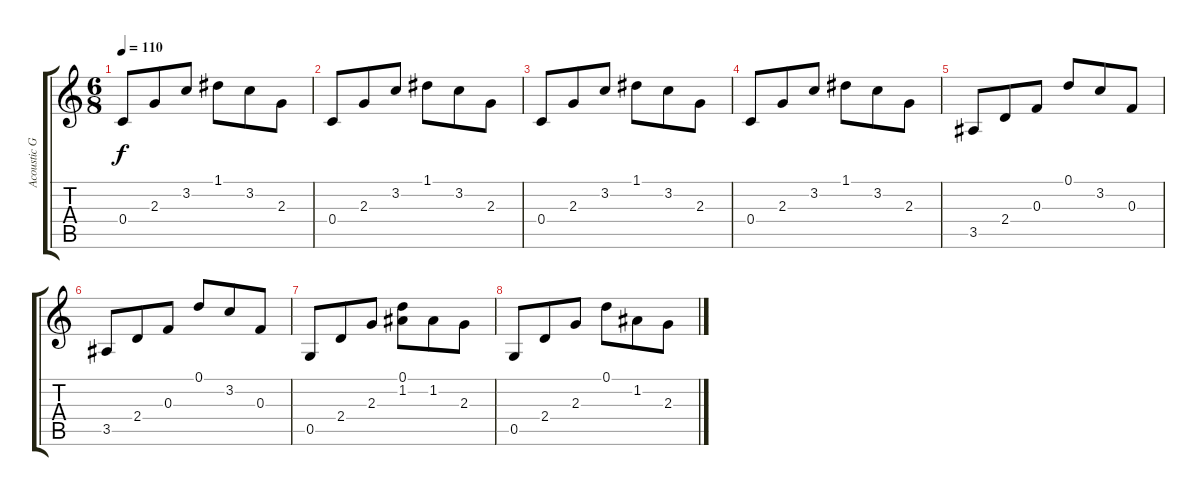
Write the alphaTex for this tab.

\track ("Acoustic Guitar 3" "Acoustic G") {instrument acousticguitarsteel}
\staff {score tabs}
\tuning (D4 A3 F3 C3 G2 D2) {hide}
\ts (6 8)
\tempo 110
\clef g2
\ks c
0.4.8{dy f volume 8} 2.3.8 3.2.8 1.1.8 3.2.8 2.3.8 |
0.4.8 2.3.8 3.2.8 1.1.8 3.2.8 2.3.8 |
0.4.8 2.3.8 3.2.8 1.1.8 3.2.8 2.3.8 |
0.4.8{volume 0} 2.3.8 3.2.8 1.1.8 3.2.8 2.3.8 |
3.5.8 2.4.8 0.3.8 0.1.8 3.2.8 0.3.8 |
3.5.8 2.4.8 0.3.8 0.1.8 3.2.8 0.3.8 |
0.5.8 2.4.8 2.3.8 (0.1 1.2).8 1.2.8 2.3.8 |
0.5.8 2.4.8 2.3.8 0.1.8 1.2.8 2.3.8
